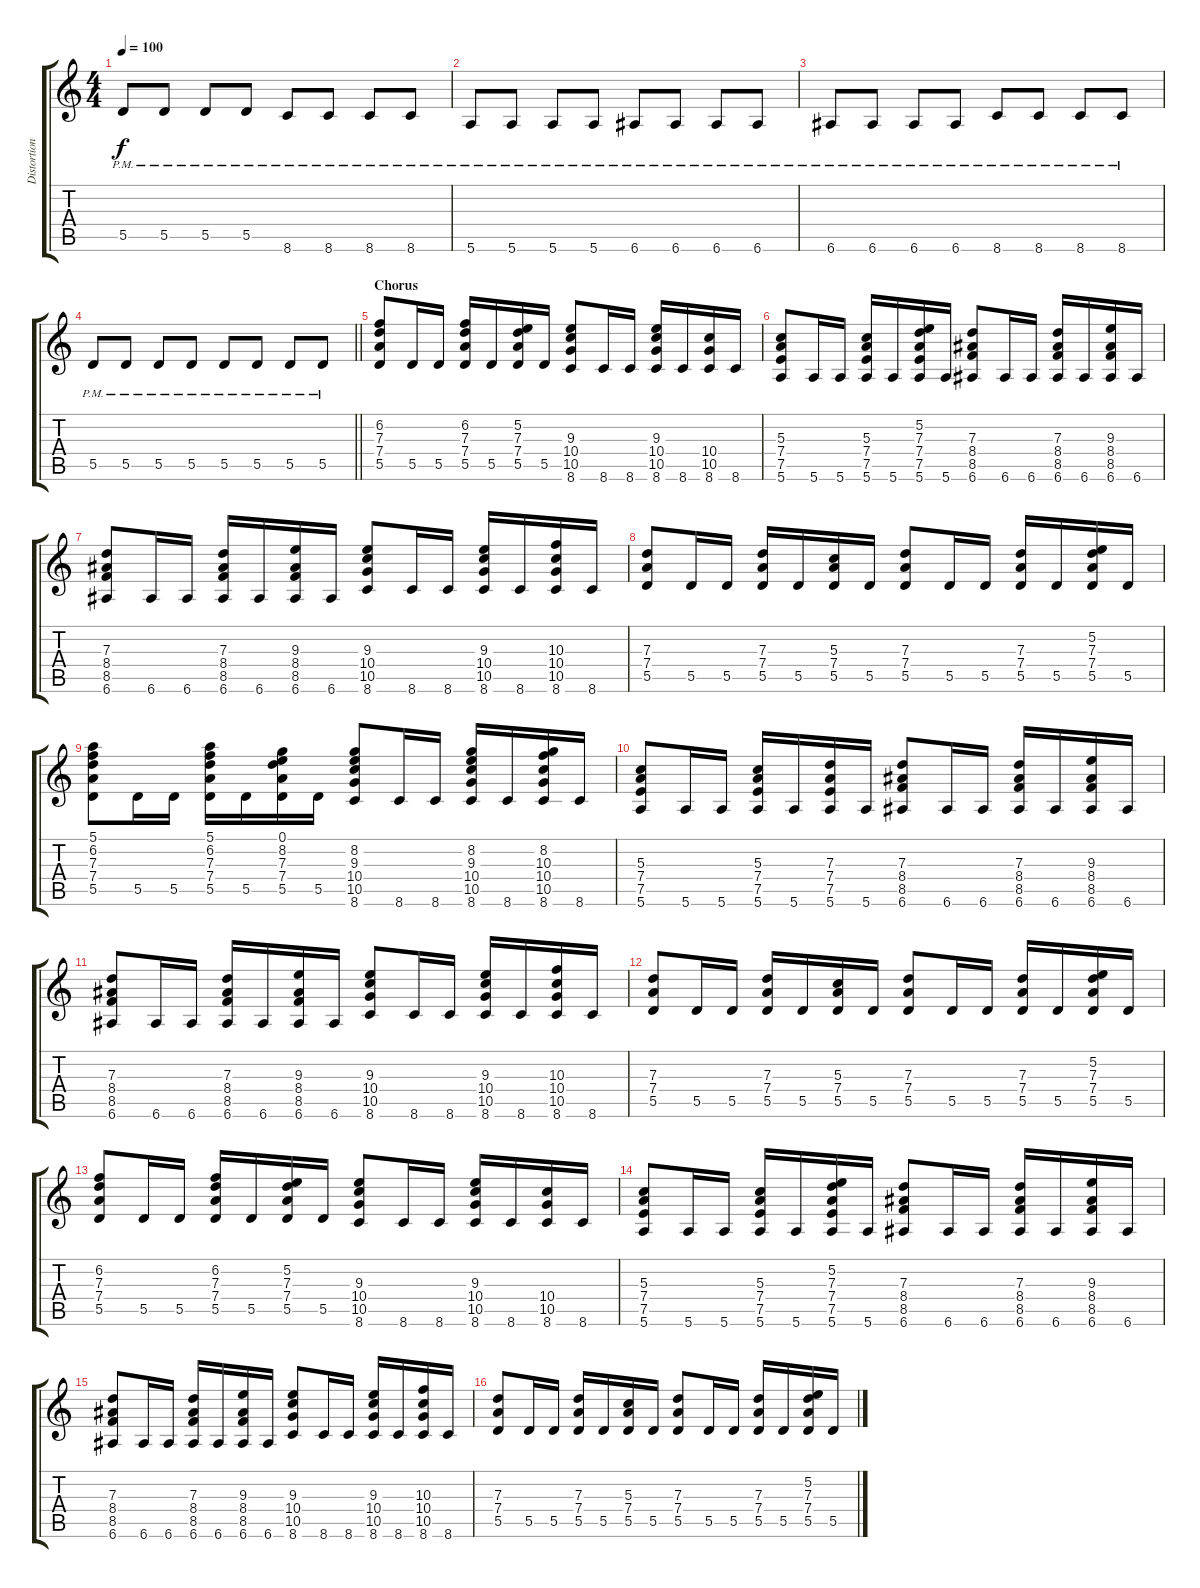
\track ("Distortion Guitar 1" "Distortion") {instrument distortionguitar}
\staff {score tabs}
\tuning (E4 B3 G3 D3 A2 E2) {hide}
\ts (4 4)
\tempo 100
\clef g2
\ks c
5.5{pm}.8{dy f} 5.5{pm}.8 5.5{pm}.8 5.5{pm}.8 8.6{pm}.8 8.6{pm}.8 8.6{pm}.8 8.6{pm}.8 |
5.6{pm}.8 5.6{pm}.8 5.6{pm}.8 5.6{pm}.8 6.6{pm}.8 6.6{pm}.8 6.6{pm}.8 6.6{pm}.8 |
6.6{pm}.8 6.6{pm}.8 6.6{pm}.8 6.6{pm}.8 8.6{pm}.8 8.6{pm}.8 8.6{pm}.8 8.6{pm}.8 |
\barLineRight lightlight
5.5{pm}.8 5.5{pm}.8 5.5{pm}.8 5.5{pm}.8 5.5{pm}.8 5.5{pm}.8 5.5{pm}.8 5.5{pm}.8 |
\section ("" "Chorus")
(6.2 7.3 7.4 5.5).8 5.5.16 5.5.16 (6.2 7.3 7.4 5.5).16 5.5.16 (5.2 7.3 7.4 5.5).16 5.5.16 (9.3 10.4 10.5 8.6).8 8.6.16 8.6.16 (9.3 10.4 10.5 8.6).16 8.6.16 (10.4 10.5 8.6).16 8.6.16 |
(5.3 7.4 7.5 5.6).8 5.6.16 5.6.16 (5.3 7.4 7.5 5.6).16 5.6.16 (5.2 7.3 7.4 7.5 5.6).16 5.6.16 (7.3 8.4 8.5 6.6).8 6.6.16 6.6.16 (7.3 8.4 8.5 6.6).16 6.6.16 (9.3 8.4 8.5 6.6).16 6.6.16 |
(7.3 8.4 8.5 6.6).8 6.6.16 6.6.16 (7.3 8.4 8.5 6.6).16 6.6.16 (9.3 8.4 8.5 6.6).16 6.6.16 (9.3 10.4 10.5 8.6).8 8.6.16 8.6.16 (9.3 10.4 10.5 8.6).16 8.6.16 (10.3 10.4 10.5 8.6).16 8.6.16 |
(7.3 7.4 5.5).8 5.5.16 5.5.16 (7.3 7.4 5.5).16 5.5.16 (5.3 7.4 5.5).16 5.5.16 (7.3 7.4 5.5).8 5.5.16 5.5.16 (7.3 7.4 5.5).16 5.5.16 (5.2 7.3 7.4 5.5).16 5.5.16 |
(5.1 6.2 7.3 7.4 5.5).8 5.5.16 5.5.16 (5.1 6.2 7.3 7.4 5.5).16 5.5.16 (0.1 8.2 7.3 7.4 5.5).16 5.5.16 (8.2 9.3 10.4 10.5 8.6).8 8.6.16 8.6.16 (8.2 9.3 10.4 10.5 8.6).16 8.6.16 (8.2 10.3 10.4 10.5 8.6).16 8.6.16 |
(5.3 7.4 7.5 5.6).8 5.6.16 5.6.16 (5.3 7.4 7.5 5.6).16 5.6.16 (7.3 7.4 7.5 5.6).16 5.6.16 (7.3 8.4 8.5 6.6).8 6.6.16 6.6.16 (7.3 8.4 8.5 6.6).16 6.6.16 (9.3 8.4 8.5 6.6).16 6.6.16 |
(7.3 8.4 8.5 6.6).8 6.6.16 6.6.16 (7.3 8.4 8.5 6.6).16 6.6.16 (9.3 8.4 8.5 6.6).16 6.6.16 (9.3 10.4 10.5 8.6).8 8.6.16 8.6.16 (9.3 10.4 10.5 8.6).16 8.6.16 (10.3 10.4 10.5 8.6).16 8.6.16 |
(7.3 7.4 5.5).8 5.5.16 5.5.16 (7.3 7.4 5.5).16 5.5.16 (5.3 7.4 5.5).16 5.5.16 (7.3 7.4 5.5).8 5.5.16 5.5.16 (7.3 7.4 5.5).16 5.5.16 (5.2 7.3 7.4 5.5).16 5.5.16 |
(6.2 7.3 7.4 5.5).8 5.5.16 5.5.16 (6.2 7.3 7.4 5.5).16 5.5.16 (5.2 7.3 7.4 5.5).16 5.5.16 (9.3 10.4 10.5 8.6).8 8.6.16 8.6.16 (9.3 10.4 10.5 8.6).16 8.6.16 (10.4 10.5 8.6).16 8.6.16 |
(5.3 7.4 7.5 5.6).8 5.6.16 5.6.16 (5.3 7.4 7.5 5.6).16 5.6.16 (5.2 7.3 7.4 7.5 5.6).16 5.6.16 (7.3 8.4 8.5 6.6).8 6.6.16 6.6.16 (7.3 8.4 8.5 6.6).16 6.6.16 (9.3 8.4 8.5 6.6).16 6.6.16 |
(7.3 8.4 8.5 6.6).8 6.6.16 6.6.16 (7.3 8.4 8.5 6.6).16 6.6.16 (9.3 8.4 8.5 6.6).16 6.6.16 (9.3 10.4 10.5 8.6).8 8.6.16 8.6.16 (9.3 10.4 10.5 8.6).16 8.6.16 (10.3 10.4 10.5 8.6).16 8.6.16 |
(7.3 7.4 5.5).8 5.5.16 5.5.16 (7.3 7.4 5.5).16 5.5.16 (5.3 7.4 5.5).16 5.5.16 (7.3 7.4 5.5).8 5.5.16 5.5.16 (7.3 7.4 5.5).16 5.5.16 (5.2 7.3 7.4 5.5).16 5.5.16
